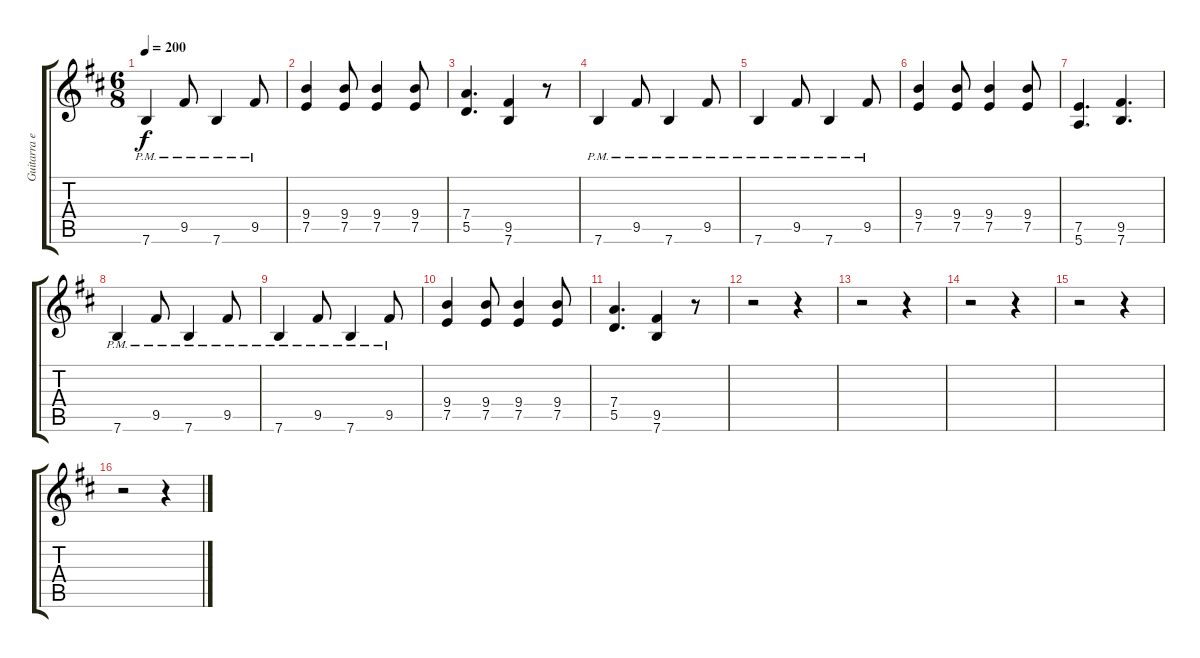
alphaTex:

\track ("Guitarra electrica" "Guitarra e") {instrument overdrivenguitar}
\staff {score tabs}
\tuning (E4 B3 G3 D3 A2 E2) {hide}
\ts (6 8)
\tempo 200
\clef g2
\ks bminor
7.6{pm}.4{dy f} 9.5{pm}.8 7.6{pm}.4 9.5{pm}.8 |
(9.4 7.5).4 (9.4 7.5).8 (9.4 7.5).4 (9.4 7.5).8 |
(7.4 5.5).4{d} (9.5 7.6).4 r.8 |
7.6{pm}.4 9.5{pm}.8 7.6{pm}.4 9.5{pm}.8 |
7.6{pm}.4 9.5{pm}.8 7.6{pm}.4 9.5{pm}.8 |
(9.4 7.5).4 (9.4 7.5).8 (9.4 7.5).4 (9.4 7.5).8 |
(7.5 5.6).4{d} (9.5 7.6).4{d} |
7.6{pm}.4 9.5{pm}.8 7.6{pm}.4 9.5{pm}.8 |
7.6{pm}.4 9.5{pm}.8 7.6{pm}.4 9.5{pm}.8 |
(9.4 7.5).4 (9.4 7.5).8 (9.4 7.5).4 (9.4 7.5).8 |
(7.4 5.5).4{d} (9.5 7.6).4 r.8 |
r.2 r.4 |
r.2 r.4 |
r.2 r.4 |
r.2 r.4 |
r.2 r.4
